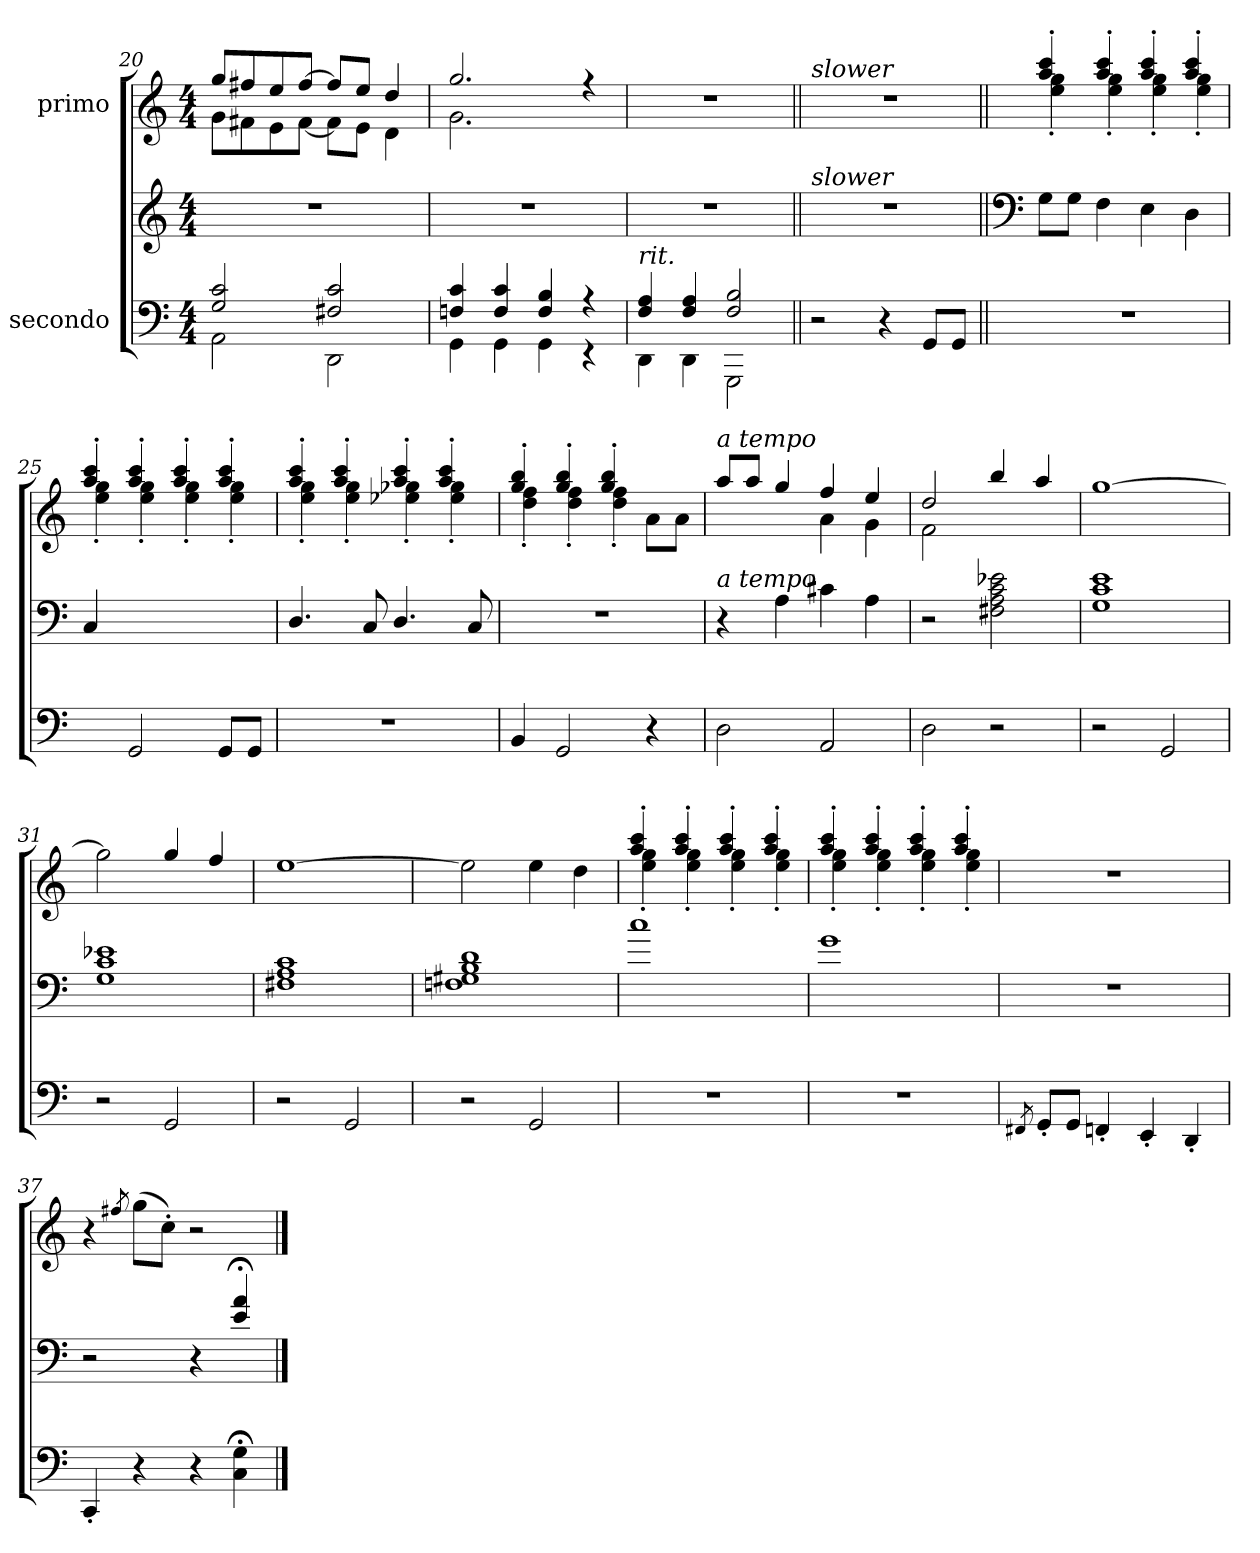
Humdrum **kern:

**kern	**kern	**kern
*part2	*part2	*part1
*staff3	*staff2	*staff1
*I"secondo	*	*I"primo
*clefF4	*clefG2	*clefG2
*k[]	*k[]	*k[]
*M4/4	*M4/4	*M4/4
=20	=20	=20
*^	*	*^
2G/ 2c/	2AA<\	1r	8gg/L	8g<\L
.	.	.	8ff#X/	8f#X\
.	.	.	8ee/	8e\
.	.	.	[8ff#/J	[8f#\J
2F#X/ 2c/	2DD<\	.	8ff#/L]	8f#\L]
.	.	.	8ee/J	8e\J
.	.	.	4dd/	4d\
=21	=21	=21	=21	=21
4Fn/ 4c/	4GG<\	1r	2.gg/	2.g\
4F/ 4c/	4GG\	.	.	.
4F/ 4B/	4GG\	.	.	.
4r	4r	.	4reyy	4rff
=22	=22	=22	=22	=22
!LO:TX:a:i:t=rit.	!	!	!	!
*	*	*	*v	*v
4F/ 4A/	4DD<\	1r	1r
4F/ 4A/	4DD\	.	.
2F/ 2B/	2GGG\	.	.
=23||	=23||	=23||	=23||
!	!	!	!LO:TX:a:i:t=slower
!	!	!LO:TX:a:i:t=slower	!
*v	*v	*	*
2r	1r	1r
4r	.	.
8GG/L	.	.
8GG/J	.	.
=24||	=24||	=24||
*	*clefF4	*
*	*	*^
1r	8G\L	4aa/' 4ccc/'	4ee\<'< 4gg\<'<
.	8G\J	.	.
.	4F\	4aa/' 4ccc/'	4ee\' 4gg\'
.	4E\	4aa/' 4ccc/'	4ee\' 4gg\'
.	4D\	4aa/' 4ccc/'	4ee\' 4gg\'
!!LO:PB:g=z	!!
=25	=25	=25	=25
4ryy	4C/	4aa/' 4ccc/'	4ee\' 4gg\'
2GG/	2ryy	4aa/' 4ccc/'	4ee\' 4gg\'
.	.	4aa/' 4ccc/'	4ee\' 4gg\'
8GG/L	4ryy	4aa/' 4ccc/'	4ee\' 4gg\'
8GG/J	.	.	.
=26	=26	=26	=26
1r	4.D/	4aa/' 4ccc/'	4ee\' 4gg\'
.	.	4aa/' 4ccc/'	4ee\' 4gg\'
.	8C/	.	.
.	4.D/	4aa/' 4ccc/'	4ee-X\<'< 4gg-X\<'<
.	.	4aa/' 4ccc/'	4ee-\' 4gg-\'
.	8C/	.	.
=27	=27	=27	=27
4BB/	1r	4gg/' 4bb/'	4dd\<'< 4ff\<'<
2GG/	.	4gg/' 4bb/'	4dd\' 4ff\'
.	.	4gg/' 4bb/'	4dd\' 4ff\'
4r	.	4ryy	8a\L
.	.	.	8a\J
=28	=28	=28	=28
!	!	!LO:TX:a:i:t=a tempo	!
!	!LO:TX:a:i:t=a tempo	!	!
2D<\	4r	8aa/L	2ryy
.	.	8aa/J	.
.	4A\	4gg/	.
2AA/	4c#X\	4ff/	4a<\
.	4A\	4ee/	4g\
=29	=29	=29	=29
2D\	2r	2dd/	2f\
2r	2F#X\ 2A\ 2c\ 2e-X\	4bb/	2ryy
.	.	4aa/	.
*	*	*v	*v
=30	=30	=30
2r	1G 1c 1e	[1gg
2GG/	.	.
!!LO:LB:g=z
=31	=31	=31
2r	1G 1c 1e-X	2gg\]
2GG/	.	4gg/
.	.	4ff/
=32	=32	=32
2r	1F#X 1A 1c	[1ee
2GG/	.	.
=33	=33	=33
2r	1Fn 1G#X 1B 1d	2ee\]
2GG/	.	4ee\
.	.	4dd\
=34	=34	=34
*	*	*^
1r	1cc	4aa/' 4ccc/'	4ee\<'< 4gg\<'<
.	.	4aa/' 4ccc/'	4ee\' 4gg\'
.	.	4aa/' 4ccc/'	4ee\' 4gg\'
.	.	4aa/' 4ccc/'	4ee\' 4gg\'
=35	=35	=35	=35
1r	1g	4aa/' 4ccc/'	4ee\' 4gg\'
.	.	4aa/' 4ccc/'	4ee\' 4gg\'
.	.	4aa/' 4ccc/'	4ee\' 4gg\'
.	.	4aa/' 4ccc/'	4ee\' 4gg\'
*	*	*v	*v
=36	=36	=36
8qFF#X/	.	.
8GG<'/L	1r	1r
8GG/J	.	.
4FFn'/	.	.
4EE'/	.	.
4DD'/	.	.
!!LO:LB:g=z
=37	=37	=37
4CC'/	2r	4r
.	.	8qff#X/
4r	.	(>8gg\L
.	.	8cc'\J)
4r	4r	2r
4C\;< 4G\;<	4e/;< 4a/;<	.
==	==	==
*-	*-	*-
